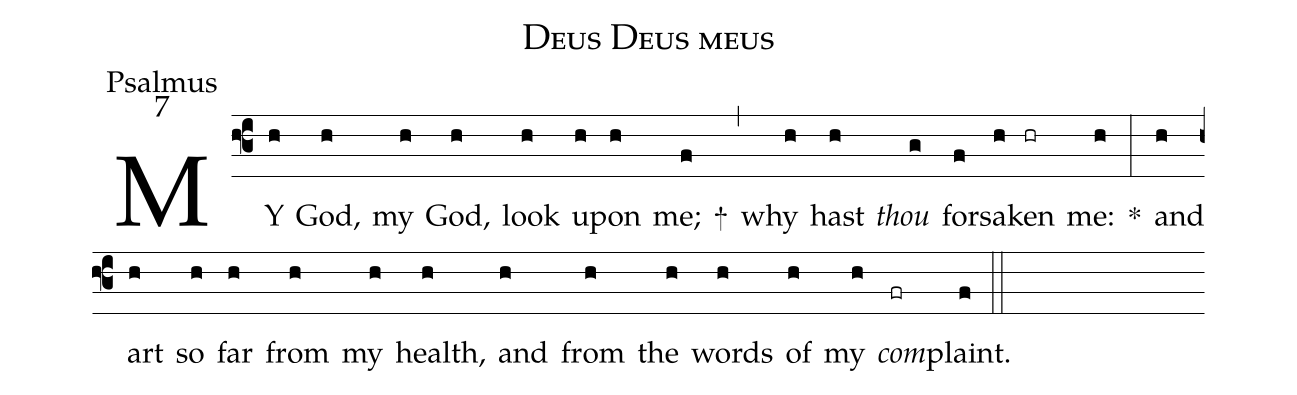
name:Deus Deus meus;
office-part:Psalmus;
mode:7;
%%
(f3) MY(h) God,(h) my(h) God,(h) look(h) up(h)on(h) me;(f) +(,) why(h) hast(h) <i>thou</i>(g) for(f)sa(h)ken(hr) me:(h) *(:) and(h) art(h) so(h) far(h) from(h) my(h) health,(h) and(h) from(h) the(h) words(h) of(h) my(h) <i>com</i>(fr)plaint.(f) (::)
